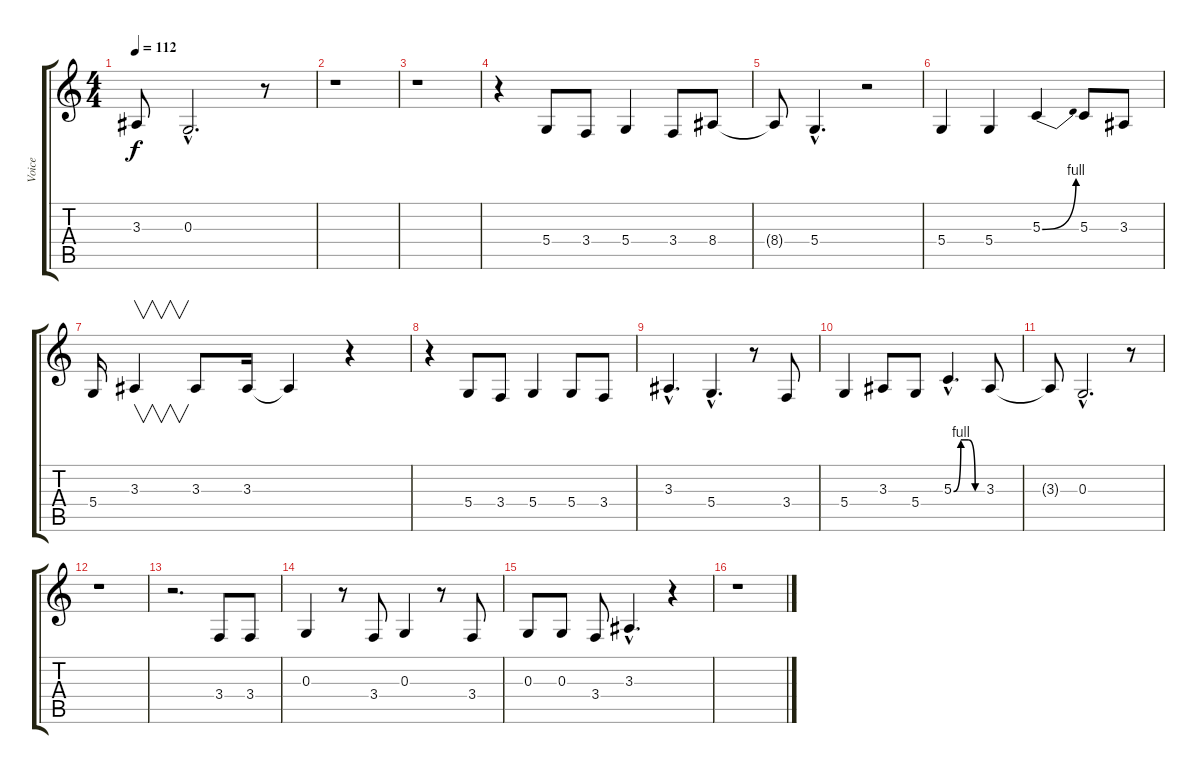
\track ("Voice" "Voice") {instrument synthbrass1}
\staff {score tabs}
\tuning (E4 B3 G3 D3 A2 E2) {hide}
\ts (4 4)
\tempo 112
\clef g2
\ks c
3.3{t}.8{dy f} 0.3{hac}.2{d} r.8 |
r.1 |
r.1 |
r.4 5.4.8 3.4.8 5.4.4 3.4.8 8.4.8 |
8.4{t}.8 5.4{hac}.4{d} r.2 |
5.4.4 5.4.4 5.3{be (bend 0 0 60 4)}.4 5.3.8 3.3.8 |
5.4.16 3.3.4{v} 3.3.8 3.3.16 3.3{t}.4 r.4 |
r.4 5.4.8 3.4.8 5.4.4 5.4.8 3.4.8 |
3.3{hac}.4{d} 5.4{hac}.4{d} r.8 3.4.8 |
5.4.4 3.3.8 5.4.8 5.3{be (custom 0 0 15 4 30 4 45 0 60 0) hac}.4{d} 3.3.8 |
3.3{t}.8 0.3{hac}.2{d} r.8 |
r.1 |
r.2{d} 3.4.8 3.4.8 |
0.3.4 r.8 3.4.8 0.3.4 r.8 3.4.8 |
0.3.8 0.3.8 3.4.8 3.3{hac}.4{d} r.4 |
r.1
